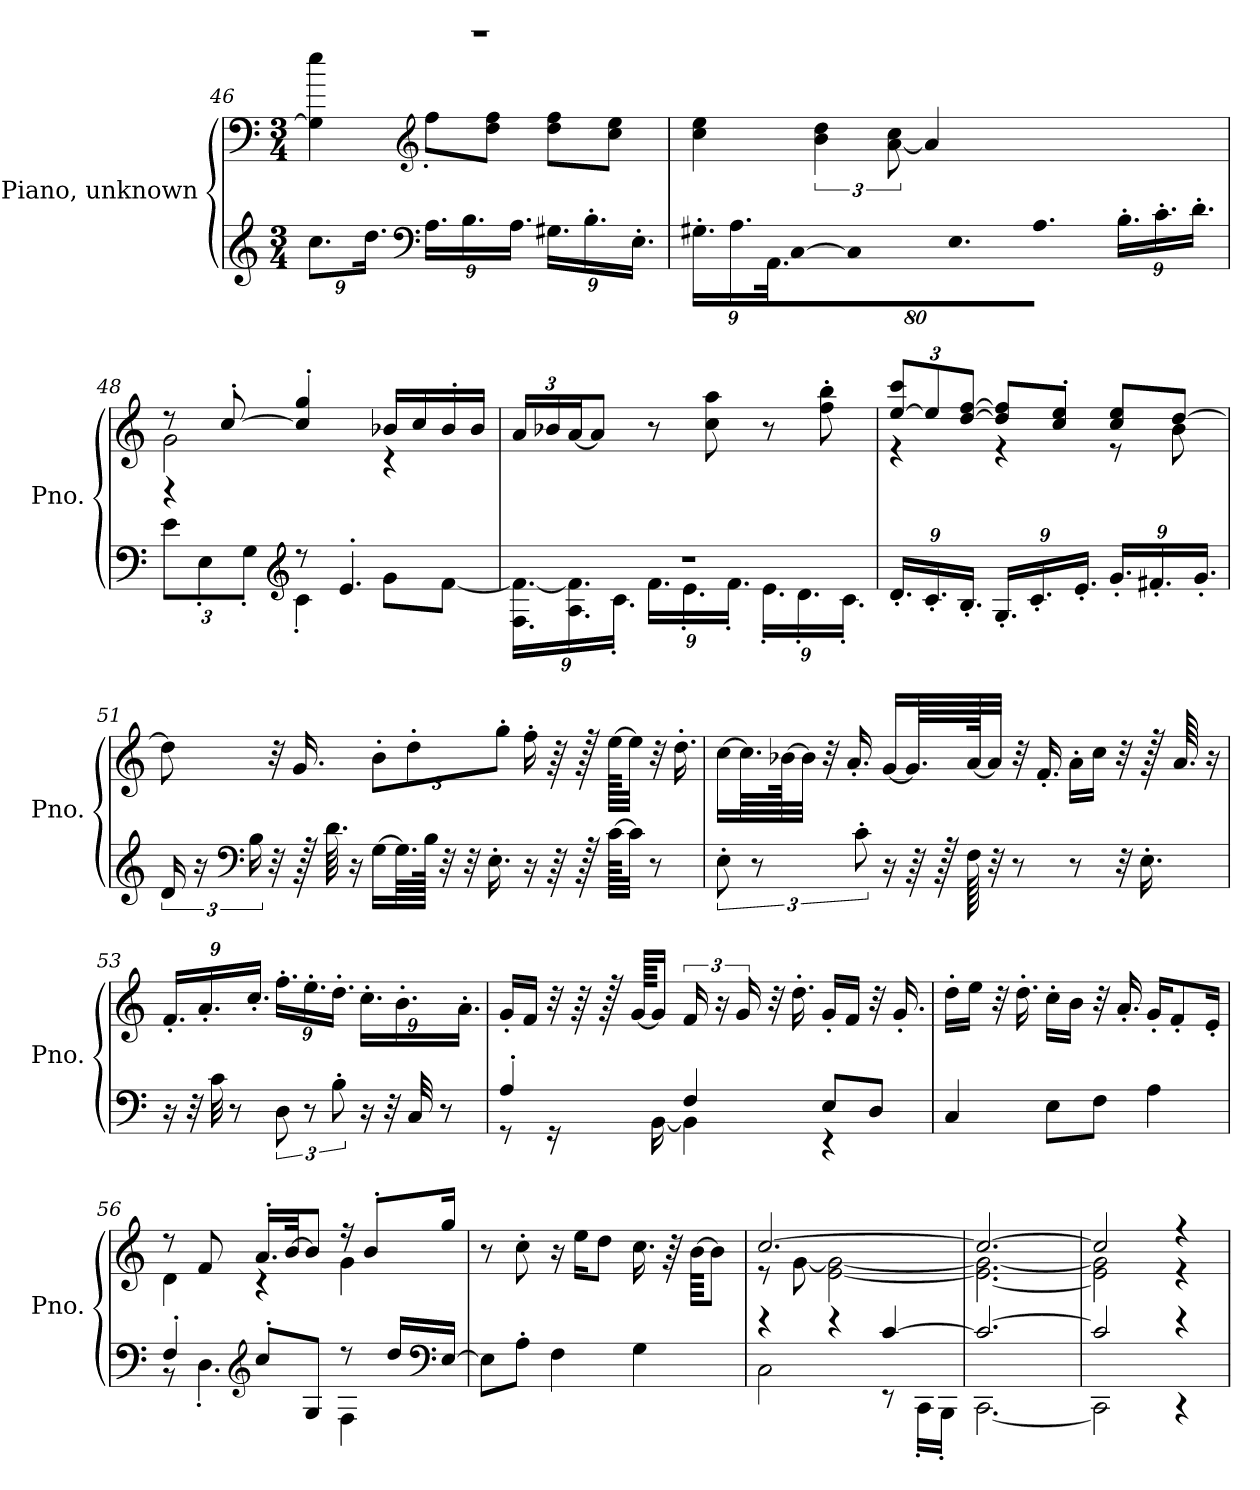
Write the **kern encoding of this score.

**kern	**kern
*part1	*part1
*staff2	*staff1
*I"Piano, unknown	*
*I'Pno.	*
!!LO:LB:g=z
*clefG2	*clefF4
*k[]	*k[]
*M3/4	*M3/4
*Xbrackettup	*
=46	=46
*	*^
9.cc\L	2.r	4G\] 4ee\
18.dd\Jk	.	.
*clefF4	*clefG2	*
18.A\LL	.	8ff'\L
18.B\	.	.
.	.	8dd\ 8ff\J
18.A\JJ	.	.
18.G#X\LL	.	8dd\ 8ff\L
18.B'\	.	.
.	.	8cc\ 8ee\J
18.E'\JJ	.	.
*	*v	*v
=47	=47
18.G#X'\LL	4cc\ 4ee\
18.A\	.
36.AA\JK	.
!LO:N:vis=8	!
[640%71C\	.
.	6b\ 6dd\
!LO:N:vis=64	!
640%9C\KKL]	.
18.E\	.
18.A\JJ	[12a\ 12cc\
18.B'\LL	4a/]
18.c'\	.
18.d'\JJ	.
=48	=48
*^	*^
4r	12e\L	8r	2g\
.	12E'\	.	.
.	.	[8cc'/	.
.	12G'\J	.	.
*clefG2	*	*	*
8r	4c'\	4cc/]' 4gg/'	.
4.e'/	.	.	.
.	8g\L	16b-X/LL	4r
.	.	16cc/	.
.	[8f\J	16b-'/	.
.	.	16b-/JJ	.
*	*	*v	*v
!!LO:LB:g=z
=49	=49	=49
*	*	*Xbrackettup
2.r	18.F\ 18.f\_LL	24a/LL
.	.	24b-X/
.	18.A\ 18.f\]	[24a/J
.	.	8a/J]
.	18.c'\JJ	.
.	18.f\LL	8r
.	18.e'\	.
.	.	8cc\ 8aa\
.	18.f'\JJ	.
.	18.e'\LL	8r
.	18.d'\	.
.	.	8ff\' 8bb\'
.	18.c'\JJ	.
*v	*v	*
=50	=50
*	*^
18.d'/LL	[12ee/ 12ccc/L	4r
18.c'/	12ee/]	.
18.B'/JJ	[12dd/ [12ff/J	.
18.G'/LL	8dd/] 8ff/]L	4r
18.c'/	.	.
.	8cc/' 8ee/'J	.
18.e'/JJ	.	.
18.g'/LL	8cc/ 8ee/L	8r
18.f#X'/	.	.
.	[8dd/J	8b\
18.g'/JJ	.	.
*	*v	*v
!!LO:PB:g=z
=51	=51
*brackettup	*
24d/	8dd\]
24r	.
*clefF4	*
24B\	.
32r	32r
128r	16.g/
64.d\	.
16r	.
[16G\LL	12b'\L
64.G\LL]	.
.	12dd'\
128B\JJJJk	.
32r	.
32r	.
16.E'\	.
.	12gg'\J
16r	16ff'\
64r	64r
128r	128r
[128c\KKLLL	[128ee\KKLLL
32c\JJJ]	32ee\JJJ]
8r	32r
.	16.dd'\
=52	=52
12E'\	[16cc\LL
.	64.cc\LL]
12r	.
.	[128b-X\JK
.	32b-\JJJ]
.	32r
.	16.a'/
12c'\	.
16r	[16g/LL
64r	64.g/LL]
128r	.
128F\	[128a/JK
32r	32a/JJJ]
8r	32r
.	16.f'/
8r	16a'\LL
.	16cc\JJ
32r	32r
16.E'\	128r
.	64.a/
.	16r
!!LO:LB:g=z
=53	=53
16r	18.f'/LL
32r	.
.	18.a'/
32c\	.
8r	.
.	18.cc'/JJ
12D\	18.ff'\LL
12r	18.ee'\
12B'\	18.dd'\JJ
16r	18.cc'\LL
32r	.
.	18.b'\
32C/	.
8r	.
.	18.a'\JJ
=54	=54
*^	*
4A'/	8r	16g'/LL
.	.	16f/JJ
.	16r	32r
.	.	64r
.	.	128r
.	.	[128g/KKKLL
.	[16BB\	16g/JJ]
*	*	*brackettup
4F/	4BB\]	24f/
.	.	24r
.	.	24g/
.	.	32r
.	.	16.dd'\
8E/L	4r	16g'/LL
.	.	16f/JJ
8D/J	.	32r
.	.	16.g'/
*v	*v	*
=55	=55
4C/	16dd'\LL
.	16ee\JJ
.	32r
.	16.dd'\
8E\L	16cc'\LL
.	16b\JJ
8F\J	32r
.	16.a'/
4A\	16g'/KL
.	8f'/
.	16e'/Jk
!!LO:LB:g=z
=56	=56
*^	*^
4F'/	8r	8r	4d\
.	4.D'\	8f/	.
*clefG2	*	*	*
8cc'/L	.	16.a'/LL	4r
.	.	[32b/JK	.
8G/J	.	8b/J]	.
8r	4F\	16r	4g\
.	.	8b'/L	.
16dd/LL	.	.	.
*clefF4	*	*	*
[16E/JJ	.	16gg/Jk	.
*v	*v	*	*
*	*v	*v
=57	=57
8E\L]	8r
8A'\J	8cc'\
4F\	16r
.	16ee\KL
.	8dd\J
4G\	16.cc\
.	64r
.	[64b\KKKL
.	8b\J]
=58	=58
*^	*^
4r	2C\	[2.cc/	8r
.	.	.	[8g\
4r	.	.	[2e\ 2g\_
[4c/	8r	.	.
.	16CC'\LL	.	.
.	16BBB'\JJ	.	.
=59	=59	=59	=59
2.c/_	[2.CC\	2.cc/_	2.e\_ 2.g\_
=60	=60	=60	=60
2c/]	2CC\]	2cc/]	2e\] 2g\]
4r	4r	4r	4r
*v	*v	*	*
*	*v	*v
=	=
*-	*-
